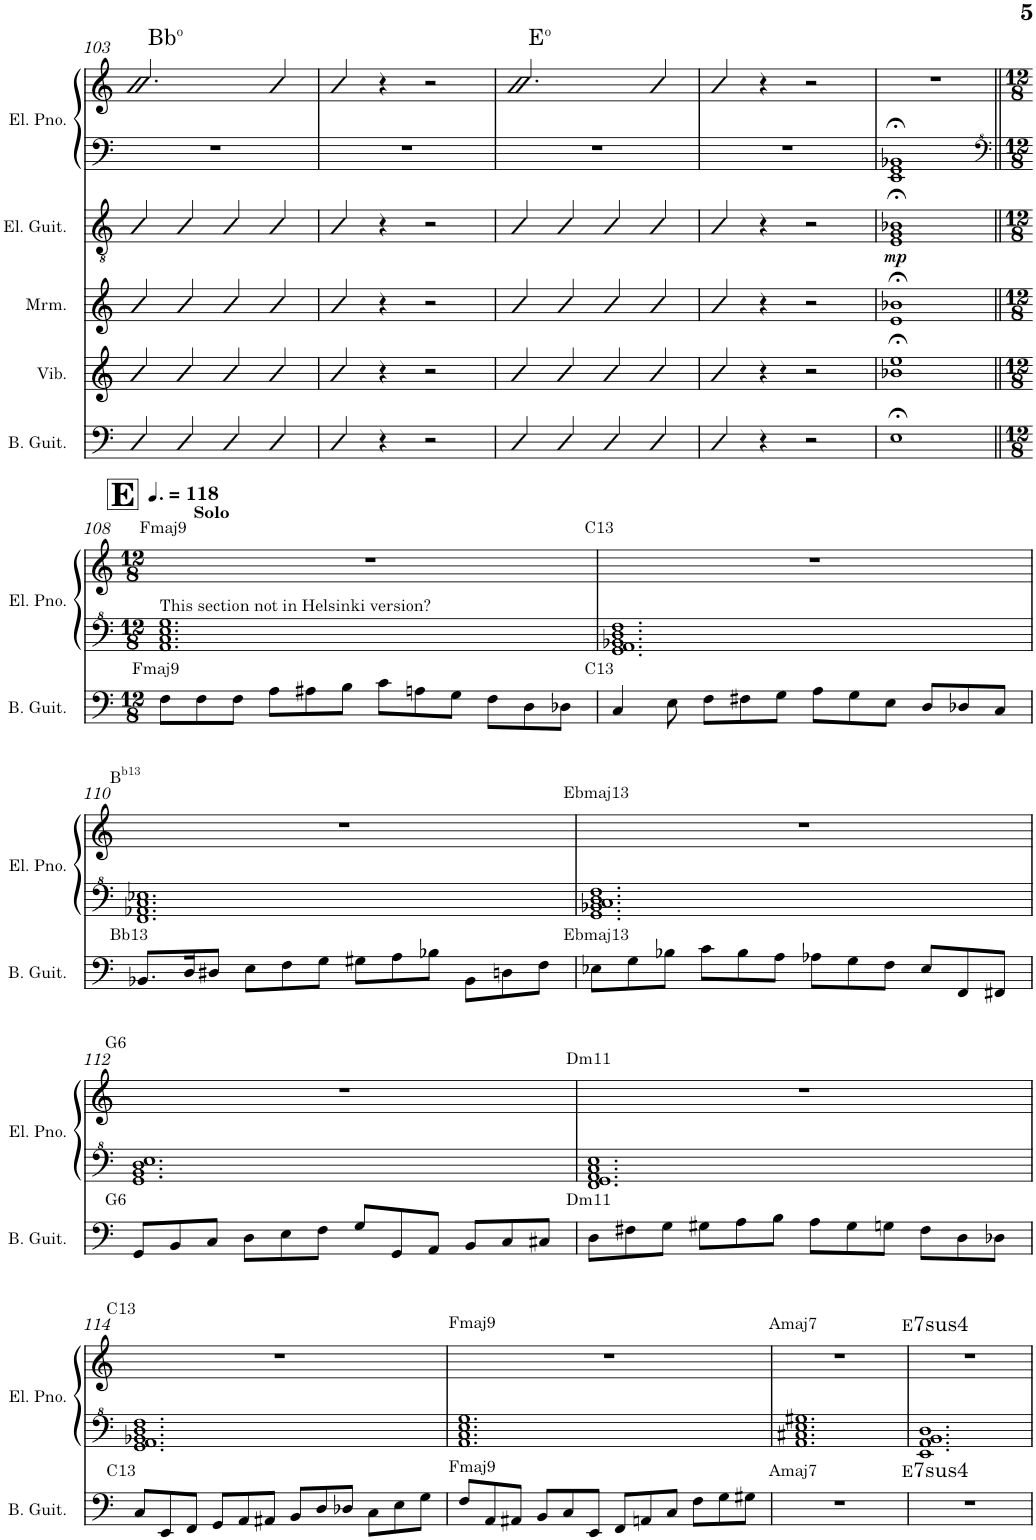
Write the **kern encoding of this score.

**kern	**kern	**kern	**kern	**dynam	**kern	**kern
*part5	*part4	*part3	*part2	*part2	*part1	*part1
*staff6	*staff5	*staff4	*staff3	*staff3	*staff2	*staff1
*I"Bass Guitar	*I"Vibraphone	*I"Marimba	*I"Electric Guitar	*	*I"Electric Piano	*
*I'B. Guit.	*I'Vib.	*I'Mrm.	*I'El. Guit.	*	*I'El. Pno.	*
!!LO:PB:g=z
*clefF4	*clefG2	*clefG2	*clefGv2	*	*clefF4	*clefG2
*Trd7c12	*	*	*	*	*	*
*k[]	*k[]	*k[]	*k[]	*	*k[]	*k[]
*M4/4	*M4/4	*M4/4	*M4/4	*	*M4/4	*M4/4
=103	=103	=103	=103	=103	=103	=103
!	!	!	!	!	!	!LO:TX:a:t=Bb
!	!	!	!	!	!	!LO:TX:a:t=o
4D/	4b/	4b/	4B/	.	1r	2.b/
4D/	4b/	4b/	4B/	.	.	.
4D/	4b/	4b/	4B/	.	.	.
4D/	4b/	4b/	4B/	.	.	4b/
=104	=104	=104	=104	=104	=104	=104
4D/	4b/	4b/	4B/	.	1r	4b/
4r	4r	4r	4r	.	.	4r
2r	2r	2r	2r	.	.	2r
=105	=105	=105	=105	=105	=105	=105
!	!	!	!	!	!	!LO:TX:a:t=E
!	!	!	!	!	!	!LO:TX:a:t=o
4D/	4b/	4b/	4B/	.	1r	2.b/
4D/	4b/	4b/	4B/	.	.	.
4D/	4b/	4b/	4B/	.	.	.
4D/	4b/	4b/	4B/	.	.	4b/
=106	=106	=106	=106	=106	=106	=106
4D/	4b/	4b/	4B/	.	1r	4b/
4r	4r	4r	4r	.	.	4r
2r	2r	2r	2r	.	.	2r
=107	=107	=107	=107	=107	=107	=107
!	!	!	!	!LO:DY:b	!	!
1E	1b-X 1ee	1e 1b-X	1E 1G 1B-X	mp	1EE 1GG 1BB-X	1r
!!LO:LB:g=z
=108||	=108||	=108||	=108||	=108||	=108||	=108||
*	*	*	*	*	*clefF^4	*
*M12/8	*M12/8	*M12/8	*M12/8	*	*M12/8	*M12/8
*	*	*	*	*	*	*MM177
!	!	!	!	!	!	!LO:TX:a:t=Fmaj9
!	!	!	!	!	!	!LO:TX:a:B:t=Solo
!	!	!	!	!	!	!LO:TX:a:B:t=E
!	!	!	!	!	!LO:TX:a:t=This section not in Helsinki version?	!
!LO:TX:a:t=Fmaj9	!	!	!	!	!	!
8F\L	1.r	1.r	1.r	.	1.A 1.c 1.e 1.g	1.r
8F\	.	.	.	.	.	.
8F\J	.	.	.	.	.	.
8A\L	.	.	.	.	.	.
8A#X\	.	.	.	.	.	.
8B\J	.	.	.	.	.	.
8c\L	.	.	.	.	.	.
8An\	.	.	.	.	.	.
8G\J	.	.	.	.	.	.
8F\L	.	.	.	.	.	.
8D\	.	.	.	.	.	.
8D-X\J	.	.	.	.	.	.
=109	=109	=109	=109	=109	=109	=109
!	!	!	!	!	!	!LO:TX:a:t=C13
!LO:TX:a:t=C13	!	!	!	!	!	!
4C/	1.r	1.r	1.r	.	1.G 1.A 1.B-X 1.d 1.f	1.r
8E\	.	.	.	.	.	.
8F\L	.	.	.	.	.	.
8F#X\	.	.	.	.	.	.
8G\J	.	.	.	.	.	.
8A\L	.	.	.	.	.	.
8G\	.	.	.	.	.	.
8E\J	.	.	.	.	.	.
8D/L	.	.	.	.	.	.
8D-X/	.	.	.	.	.	.
8C/J	.	.	.	.	.	.
!!LO:LB:g=z
=110	=110	=110	=110	=110	=110	=110
!	!	!	!	!	!	!LO:TX:a:t=B
!	!	!	!	!	!	!LO:TX:a:t=b13
!LO:TX:a:t=Bb13	!	!	!	!	!	!
8.BB-X/L	1.r	1.r	1.r	.	1.F 1.A-X 1.c 1.e-X	1.r
16D/K	.	.	.	.	.	.
8D#X/J	.	.	.	.	.	.
8E\L	.	.	.	.	.	.
8F\	.	.	.	.	.	.
8G\J	.	.	.	.	.	.
8G#X\L	.	.	.	.	.	.
8A\	.	.	.	.	.	.
8B-X\J	.	.	.	.	.	.
8BB-\L	.	.	.	.	.	.
8Dn\	.	.	.	.	.	.
8F\J	.	.	.	.	.	.
=111	=111	=111	=111	=111	=111	=111
!	!	!	!	!	!	!LO:TX:a:t=Ebmaj13
!LO:TX:a:t=Ebmaj13	!	!	!	!	!	!
8E-X\L	1.r	1.r	1.r	.	1.G 1.B-X 1.c 1.d 1.f	1.r
8G\	.	.	.	.	.	.
8B-X\J	.	.	.	.	.	.
8c\L	.	.	.	.	.	.
8B-\	.	.	.	.	.	.
8A\J	.	.	.	.	.	.
8A-X\L	.	.	.	.	.	.
8G\	.	.	.	.	.	.
8F\J	.	.	.	.	.	.
8E-/L	.	.	.	.	.	.
8FF/	.	.	.	.	.	.
8FF#X/J	.	.	.	.	.	.
!!LO:LB:g=z
=112	=112	=112	=112	=112	=112	=112
!	!	!	!	!	!	!LO:TX:a:t=G6
!LO:TX:a:t=G6	!	!	!	!	!	!
8GG/L	1.r	1.r	1.r	.	1.G 1.B 1.d 1.e	1.r
8BB/	.	.	.	.	.	.
8C/J	.	.	.	.	.	.
8D\L	.	.	.	.	.	.
8E\	.	.	.	.	.	.
8F\J	.	.	.	.	.	.
8G/L	.	.	.	.	.	.
8GG/	.	.	.	.	.	.
8AA/J	.	.	.	.	.	.
8BB/L	.	.	.	.	.	.
8C/	.	.	.	.	.	.
8C#X/J	.	.	.	.	.	.
=113	=113	=113	=113	=113	=113	=113
!	!	!	!	!	!	!LO:TX:a:t=Dm11
!LO:TX:a:t=Dm11	!	!	!	!	!	!
8D\L	1.r	1.r	1.r	.	1.F 1.G 1.A 1.c 1.e	1.r
8F#X\	.	.	.	.	.	.
8G\J	.	.	.	.	.	.
8G#X\L	.	.	.	.	.	.
8A\	.	.	.	.	.	.
8B\J	.	.	.	.	.	.
8A\L	.	.	.	.	.	.
8G#\	.	.	.	.	.	.
8Gn\J	.	.	.	.	.	.
8F#\L	.	.	.	.	.	.
8D\	.	.	.	.	.	.
8D-X\J	.	.	.	.	.	.
!!LO:LB:g=z
=114	=114	=114	=114	=114	=114	=114
!	!	!	!	!	!	!LO:TX:a:t=C13
!LO:TX:a:t=C13	!	!	!	!	!	!
8C/L	1.r	1.r	1.r	.	1.G 1.A 1.B-X 1.d 1.f	1.r
8EE/	.	.	.	.	.	.
8FF/J	.	.	.	.	.	.
8GG/L	.	.	.	.	.	.
8AA/	.	.	.	.	.	.
8AA#X/J	.	.	.	.	.	.
8BB/L	.	.	.	.	.	.
8D/	.	.	.	.	.	.
8D-X/J	.	.	.	.	.	.
8C\L	.	.	.	.	.	.
8E\	.	.	.	.	.	.
8G\J	.	.	.	.	.	.
=115	=115	=115	=115	=115	=115	=115
!	!	!	!	!	!	!LO:TX:a:t=Fmaj9
!LO:TX:a:t=Fmaj9	!	!	!	!	!	!
8F/L	1.r	1.r	1.r	.	1.A 1.c 1.e 1.g	1.r
8AA/	.	.	.	.	.	.
8AA#X/J	.	.	.	.	.	.
8BB/L	.	.	.	.	.	.
8C/	.	.	.	.	.	.
8EE/J	.	.	.	.	.	.
8FF/L	.	.	.	.	.	.
8AAn/	.	.	.	.	.	.
8C/J	.	.	.	.	.	.
8F\L	.	.	.	.	.	.
8G\	.	.	.	.	.	.
8G#X\J	.	.	.	.	.	.
=116	=116	=116	=116	=116	=116	=116
!	!	!	!	!	!	!LO:TX:a:t=Amaj7
!LO:TX:a:t=Amaj7	!	!	!	!	!	!
1.r	1.r	1.r	1.r	.	1.A 1.c#X 1.e 1.g#X	1.r
=117	=117	=117	=117	=117	=117	=117
!	!	!	!	!	!	!LO:TX:a:t=E
!	!	!	!	!	!	!LO:TX:a:t=7sus4
!LO:TX:a:t=E	!	!	!	!	!	!
!LO:TX:a:t=7sus4	!	!	!	!	!	!
1.r	1.r	1.r	1.r	.	1.E 1.A 1.B 1.d	1.r
=	=	=	=	=	=	=
*-	*-	*-	*-	*-	*-	*-
